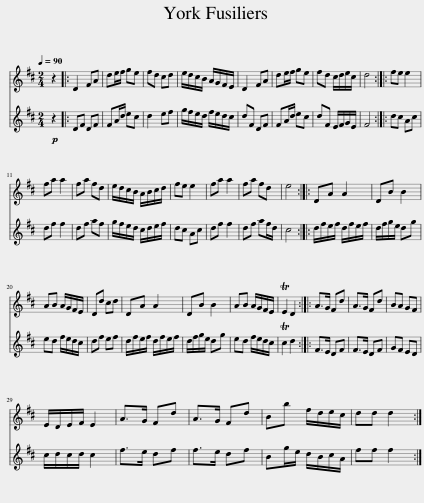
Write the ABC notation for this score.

X:1
%%score 1 2
L:1/8
Q:1/4=90
M:2/4
I:linebreak $
K:none
V:1 treble transpose="8 "
V:2 treble transpose="8 "
V:1
[K:D] z2 |: D2 FA | de/f/ ge | fd cd | e/d/c/B/ A/G/F/E/ | %5
 D2 FA | de/f/ ge | fd c/d/e/c/ | d4 :: fe e2 |$ %10
 fa a2 | fa fd | e/d/c/B/ A/B/c/d/ | fe e2 | fa a2 | %15
 fa fd | e4 :: DA A2 | DB B2 |$ AB A/G/F/E/ | %20
 Dd cd | DA A2 | DB B2 | AB A/G/F/E/ | TE2 D2 :: %25
 A>G Fd | A>G Fd | BA GF |$ E/D/E/F/ E2 | A>G Fd | %30
 A>G Fd | Bb f/d/e/c/ | dd d2 :| %33
V:2
[K:D]!p! z2 |: DF DF | FA/d/ ec | d2 ef | g/f/e/d/ f/e/d/c/ | %5
 dF DF | FA/d/ ec | dF E/F/G/E/ | F4 :: dc Ac |$ %10
 df f2 | df af | g/f/e/d/ c/d/e/f/ | dc Ac | df f2 | %15
 df af/d/ | c4 :: d/f/e/f/ d/f/e/f/ | d/f/g/e/ dg |$ ed f/e/d/c/ | %20
 df ef | d/f/e/f/ d/f/e/f/ | d/f/g/e/ dg | ed f/e/d/c/ | Tc2 d2 :: %25
 F>E DF | F>E DF | GF ED |$ c/d/c/d/ c2 | f>e df | %30
 f>e df | Bg/e/ d/B/c/A/ | ff f2 :| %33
